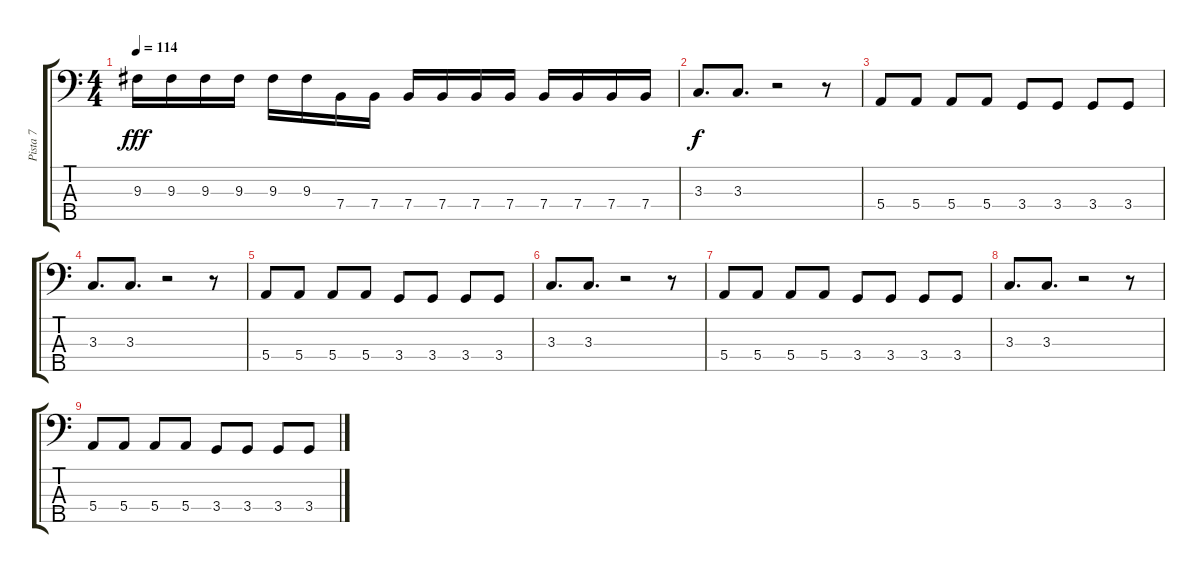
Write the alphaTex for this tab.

\track ("Pista 7" "Pista 7") {instrument electricbassfinger}
\staff {score tabs}
\tuning (G2 D2 A1 E1 B0) {hide}
\ts (4 4)
\tempo 114
\clef f4
\ks c
9.3.16{dy fff} 9.3.16 9.3.16 9.3.16 9.3.16 9.3.16 7.4.16 7.4.16 7.4.16 7.4.16 7.4.16 7.4.16 7.4.16 7.4.16 7.4.16 7.4.16 |
3.3.8{d dy f} 3.3.8{d} r.2 r.8 |
5.4.8 5.4.8 5.4.8 5.4.8 3.4.8 3.4.8 3.4.8 3.4.8 |
3.3.8{d} 3.3.8{d} r.2 r.8 |
5.4.8 5.4.8 5.4.8 5.4.8 3.4.8 3.4.8 3.4.8 3.4.8 |
3.3.8{d} 3.3.8{d} r.2 r.8 |
5.4.8 5.4.8 5.4.8 5.4.8 3.4.8 3.4.8 3.4.8 3.4.8 |
3.3.8{d} 3.3.8{d} r.2 r.8 |
5.4.8 5.4.8 5.4.8 5.4.8 3.4.8 3.4.8 3.4.8 3.4.8
